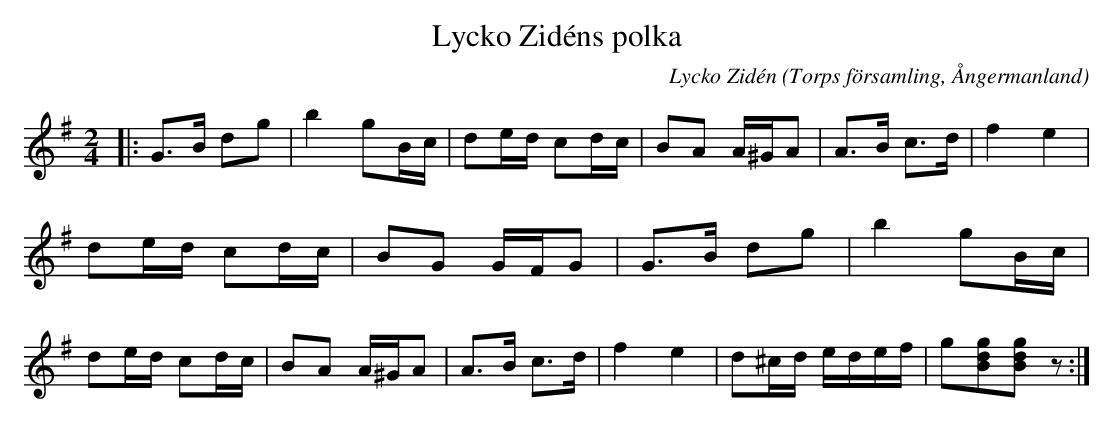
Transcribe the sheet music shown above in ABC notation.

X:1
T:Lycko Zidéns polka
O:Torps församling, Ångermanland
C: Lycko Zidén
M:2/4
L:1/16
K:G
|: G3B d2g2 | b4 g2Bc | d2ed c2dc | B2A2 A^GA2 |A3B c3d | f4 e4 | d2ed c2dc | B2G2 GFG2 | G3B d2g2 | b4 g2Bc | d2ed c2dc | B2A2 A^GA2 | A3B c3d | f4 e4 | d2^cd edef | g2[gdB]2[gdB]2 z2 :|
